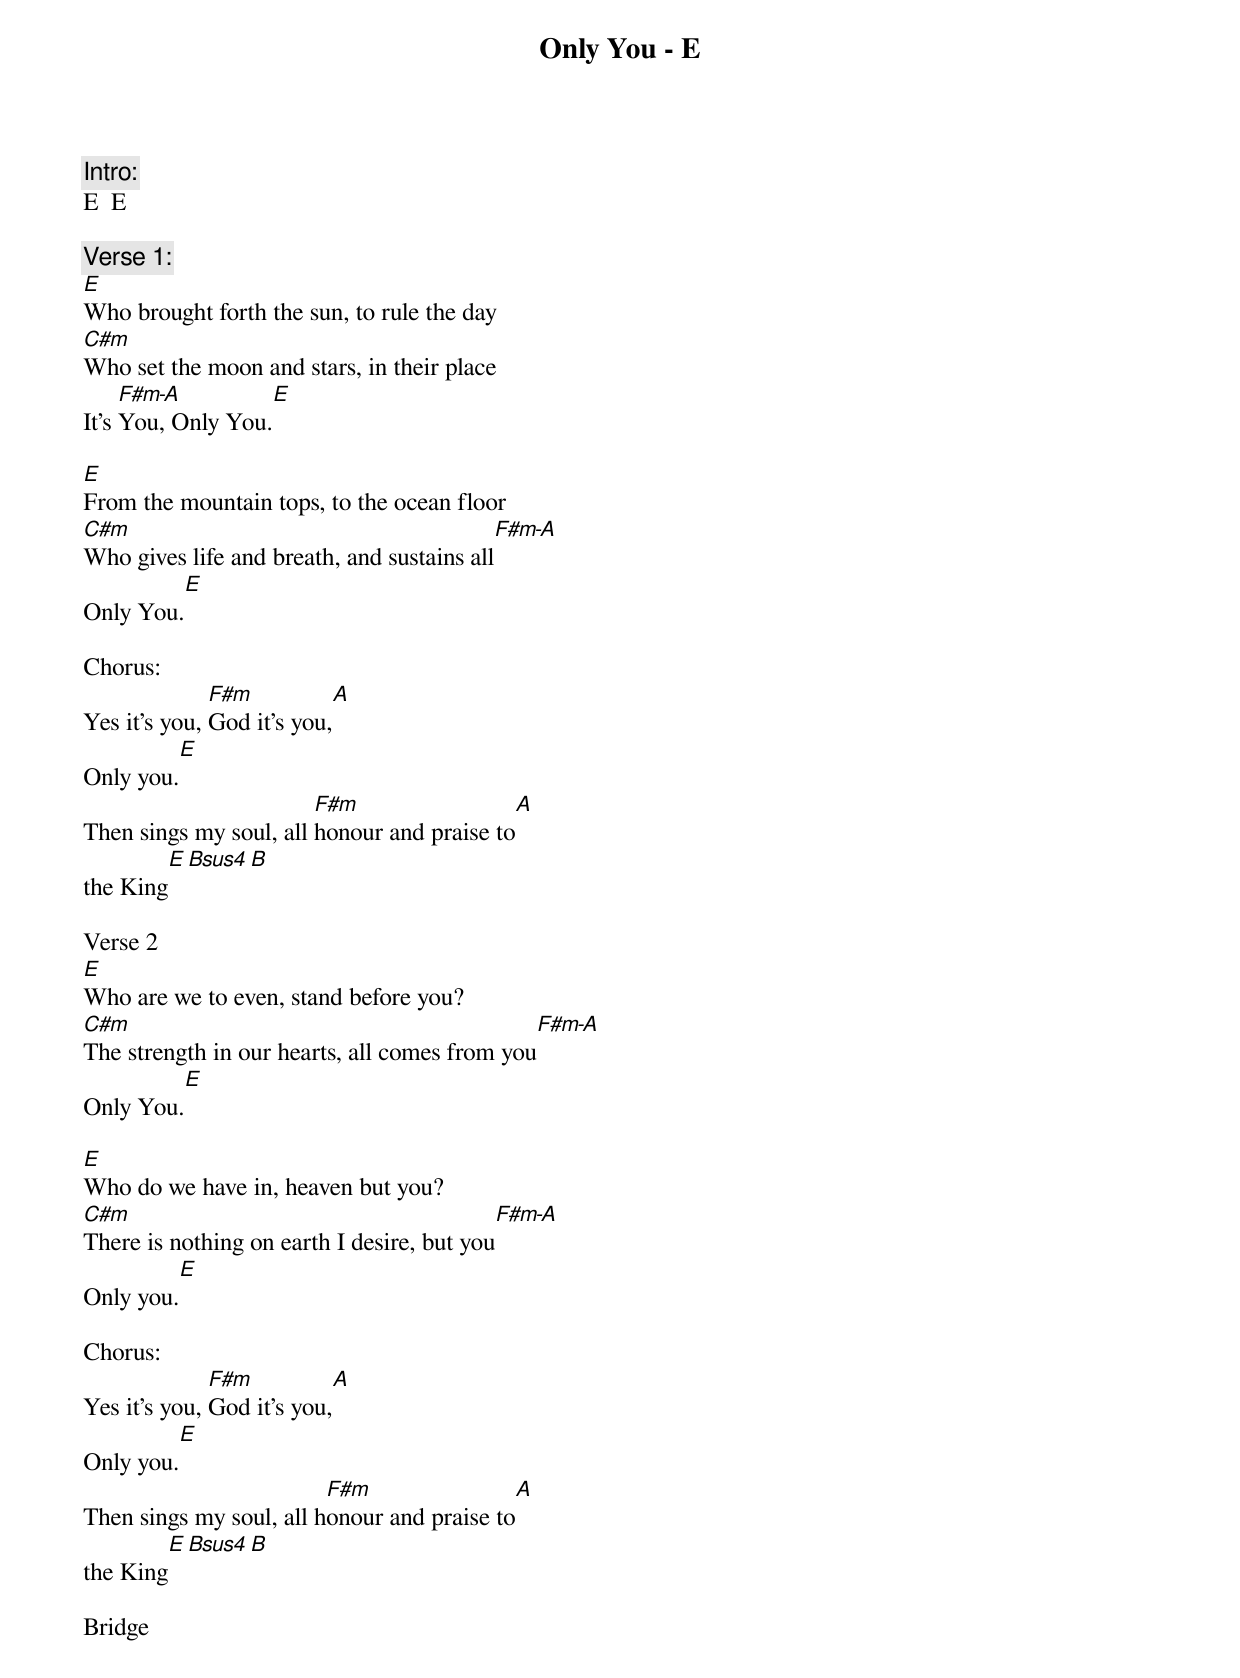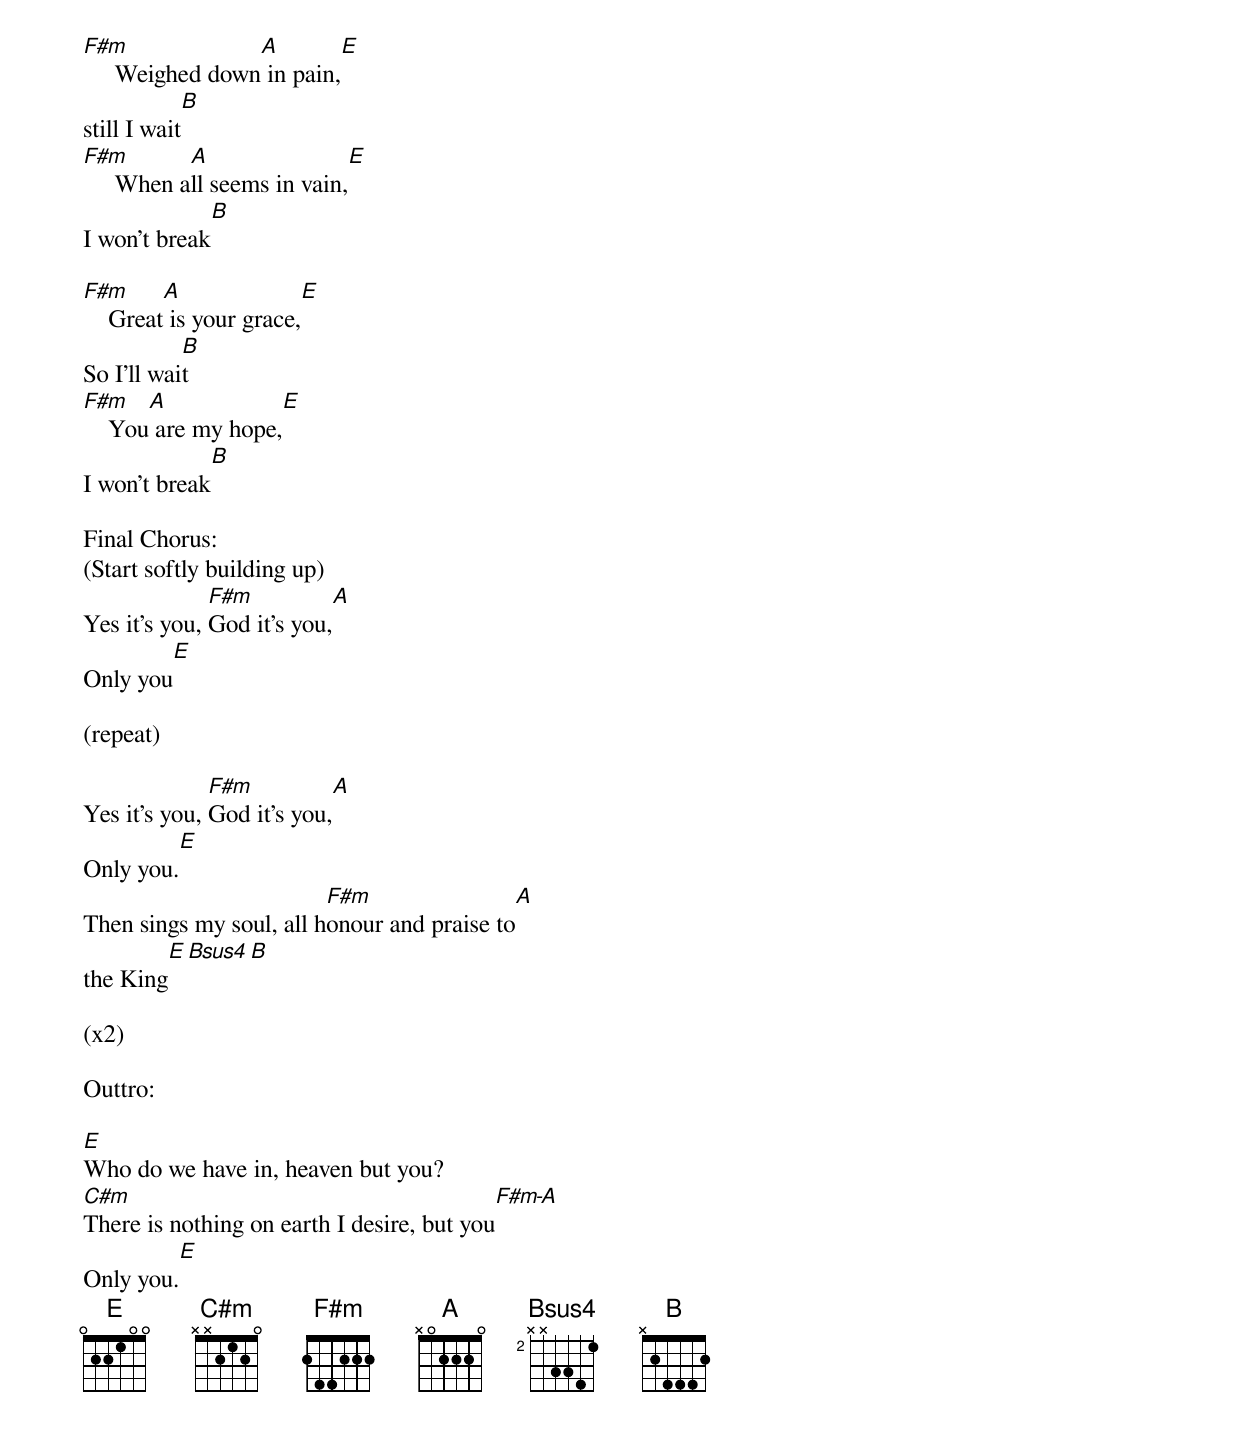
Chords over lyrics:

Only You - E

Intro:
E  E

Verse 1:
E
Who brought forth the sun, to rule the day
C#m
Who set the moon and stars, in their place
     F#m-A          E
It's You, Only You.

E
From the mountain tops, to the ocean floor
C#m                                                         F#m-A
Who gives life and breath, and sustains all
          E
Only You.

Chorus:
              F#m                A
Yes it's you, God it's you,
          E
Only you.
                        F#m                            A
Then sings my soul, all honour and praise to
        E   Bsus4  B
the King

Verse 2
E
Who are we to even, stand before you?
C#m                                                              F#m-A
The strength in our hearts, all comes from you
            E
Only You.

E
Who do we have in, heaven but you?
C#m                                                      F#m-A
There is nothing on earth I desire, but you
           E
Only you.

Chorus:
              F#m                A
Yes it's you, God it's you,
          E
Only you.
                         F#m                            A
Then sings my soul, all honour and praise to
        E   Bsus4  B
the King

Bridge
F#m              A              E
     Weighed down in pain,
            B
still I wait
F#m        A                      E
     When all seems in vain,
                B
I won't break

F#m      A              E
    Great is your grace,
           B
So I'll wait
F#m    A            E
    You are my hope,
             B
I won't break

Final Chorus:
(Start softly building up)
              F#m                A
Yes it's you, God it's you,
          E
Only you

(repeat)

              F#m                A
Yes it's you, God it's you,
          E
Only you.
                         F#m                            A
Then sings my soul, all honour and praise to
          E   Bsus4  B
the King

(x2)

Outtro:

E
Who do we have in, heaven but you?
C#m                                                        F#m-A
There is nothing on earth I desire, but you
           E
Only you.
